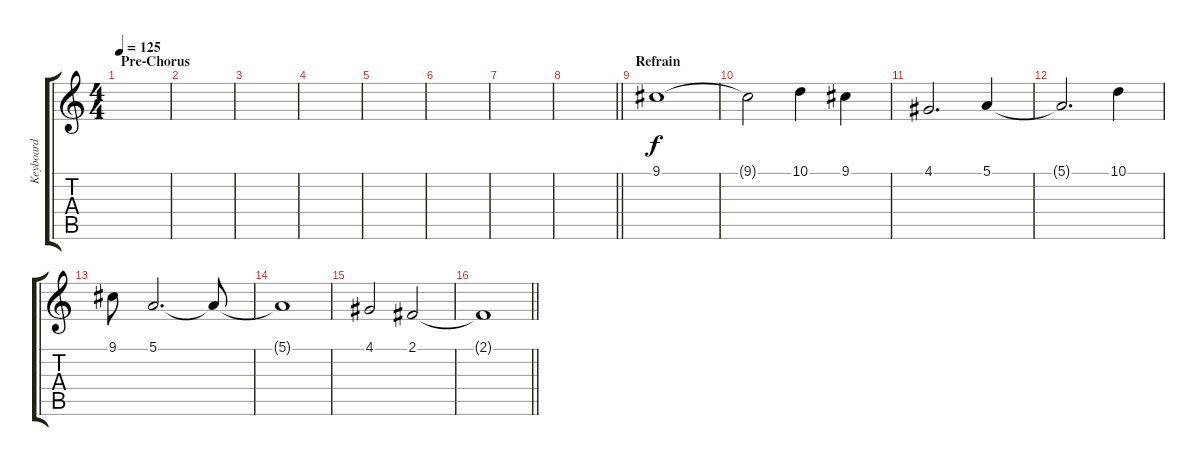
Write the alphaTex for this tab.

\track ("Keyboard" "Keyboard") {instrument flute}
\staff {score tabs}
\tuning (E4 B3 G3 D3 A2 E2) {hide}
\ts (4 4)
\section ("" "Pre-Chorus")
\tempo 125
\clef g2
\ks c
|
|
|
|
|
|
|
\barLineRight lightlight
|
\section ("" "Refrain")
9.1.1 |
9.1{t}.2 10.1.4 9.1.4 |
4.1.2{d} 5.1.4 |
5.1{t}.2{d} 10.1.4 |
9.1.8 5.1.2{d} 5.1{t}.8 |
5.1{t}.1 |
4.1.2 2.1.2 |
\barLineRight lightlight
2.1{t}.1
